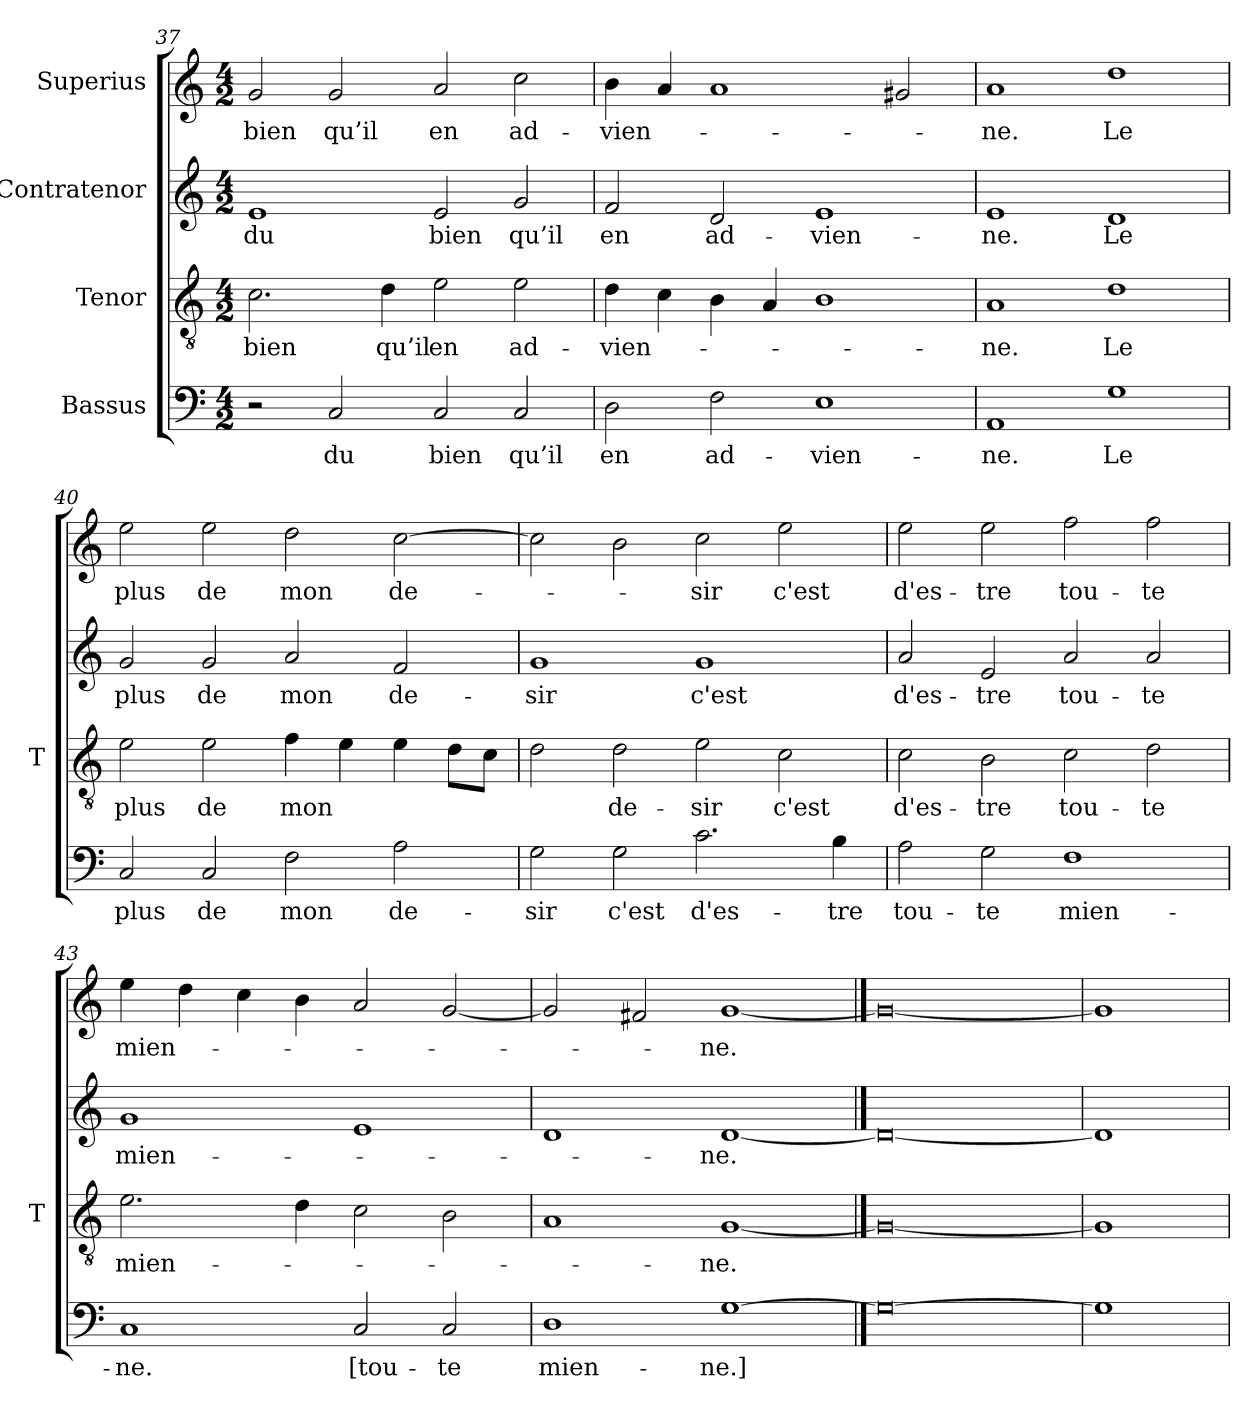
**kern	**text	**kern	**text	**kern	**text	**kern	**text
*part4	*part4	*part3	*part3	*part2	*part2	*part1	*part1
*staff4	*staff4	*staff3	*staff3	*staff2	*staff2	*staff1	*staff1
*I"Bassus	*	*I"Tenor	*	*I"Contratenor	*	*I"Superius	*
*	*	*I'T	*	*	*	*	*
*clefF4	*	*clefGv2	*	*clefG2	*	*clefG2	*
*k[]	*	*k[]	*	*k[]	*	*k[]	*
*M4/2	*	*M4/2	*	*M4/2	*	*M4/2	*
=37	=37	=37	=37	=37	=37	=37	=37
2r	.	2.c	-bien	1e	-du	2g	-bien
2C	-du	.	.	.	.	2g	-qu’il
.	.	4d	-qu’il	.	.	.	.
2C	-bien	2e	-en	2e	-bien	2a	-en
2C	-qu’il	2e	ad-	2g	-qu’il	2cc	ad-
=38	=38	=38	=38	=38	=38	=38	=38
2D	-en	4d	vien-	2f	-en	4b	vien-
.	.	4c	.	.	.	4a	.
2F	ad-	4B	.	2d	ad-	1a	.
.	.	4A	.	.	.	.	.
1E	vien-	1B	.	1e	vien-	.	.
.	.	.	.	.	.	2g#X	.
=39	=39	=39	=39	=39	=39	=39	=39
1AA	-ne.	1A	-ne.	1e	-ne.	1a	-ne.
1G	-Le	1d	-Le	1d	-Le	1dd	-Le
=40	=40	=40	=40	=40	=40	=40	=40
2C	-plus	2e	-plus	2g	-plus	2ee	-plus
2C	-de	2e	-de	2g	-de	2ee	-de
2F	-mon	4f	-mon	2a	-mon	2dd	-mon
.	.	4e	.	.	.	.	.
2A	de-	4e	.	2f	de-	[2cc	de-
.	.	8dL	.	.	.	.	.
.	.	8cJ	.	.	.	.	.
=41	=41	=41	=41	=41	=41	=41	=41
2G	-sir	2d	.	1g	-sir	2cc]	.
2G	-c'est	2d	de-	.	.	2b	.
2.c	d'es-	2e	-sir	1g	-c'est	2cc	-sir
.	.	2c	-c'est	.	.	2ee	-c'est
4B	-tre	.	.	.	.	.	.
=42	=42	=42	=42	=42	=42	=42	=42
2A	tou-	2c	d'es-	2a	d'es-	2ee	d'es-
2G	-te	2B	-tre	2e	-tre	2ee	-tre
1F	mien-	2c	tou-	2a	tou-	2ff	tou-
.	.	2d	-te	2a	-te	2ff	-te
=43	=43	=43	=43	=43	=43	=43	=43
1C	-ne.	2.e	mien-	1g	mien-	4ee	mien-
.	.	.	.	.	.	4dd	.
.	.	.	.	.	.	4cc	.
.	.	4d	.	.	.	4b	.
2C	[tou-	2c	.	1e	.	2a	.
2C	-te	2B	.	.	.	[2g	.
=44	=44	=44	=44	=44	=44	=44	=44
1D	mien-	1A	.	1d	.	2g]	.
.	.	.	.	.	.	2f#X	.
[1G	-ne.]	[1G	-ne.	[1d	-ne.	[1g	-ne.
==45	==45	==45	==45	==45	==45	==45	==45
0G_	.	0G_	.	0d_	.	0g_	.
=46	=46	=46	=46	=46	=46	=46	=46
1G]	.	1G]	.	1d]	.	1g]	.
=	=	=	=	=	=	=	=
*-	*-	*-	*-	*-	*-	*-	*-
